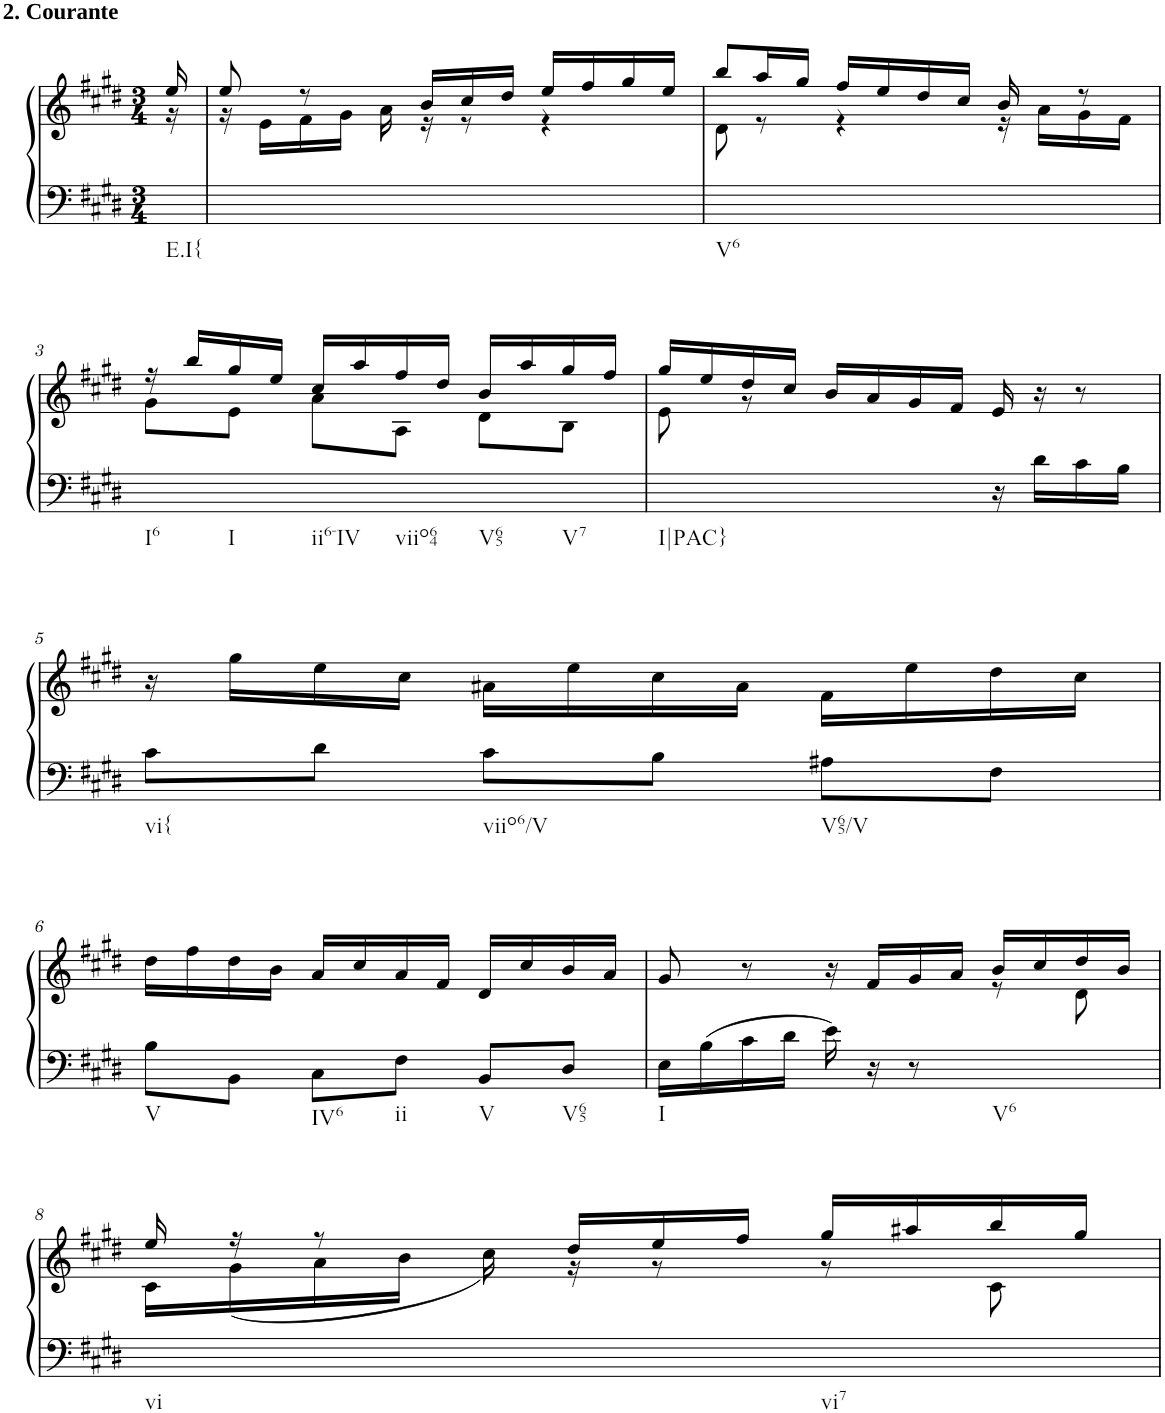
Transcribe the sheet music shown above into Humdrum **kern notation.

**kern	**kern
*part1	*part1
*staff2	*staff1
*I"Klavier linke Hand	*
*clefF4	*clefG2
*k[f#c#g#d#]	*k[f#c#g#d#]
*M3/4	*M3/4
=	=
*	*^
!	!LO:TX:a:B:t=2. Courante	!
!LO:TX:b:t=E.I{	!	!
16ryy	16ee/	16r
=1	=1	=1
2.ryy	8ee/	16r
.	.	16e\LL
.	8r	16f#\
.	.	16g#\JJ
.	16ryy	16a\
.	16b/LL	16r
.	16cc#/	8r
.	16dd#/JJ	.
.	16ee/LL	4r
.	16ff#/	.
.	16gg#/	.
.	16ee/JJ	.
=2	=2	=2
!LO:TX:b:t=V6	!	!
2.ryy	8bb/L	8d#\
.	16aa/L	8r
.	16gg#/JJ	.
.	16ff#/LL	4r
.	16ee/	.
.	16dd#/	.
.	16cc#/JJ	.
.	16b/	16r
.	16ryy	16a\LL
.	8r	16g#\
.	.	16f#\JJ
!!LO:LB:g=z	!!
=3	=3	=3
!LO:TX:b:t=I6	!	!
!LO:TX:b:t=I	!	!
!LO:TX:b:t=ii6-IV	!	!
!LO:TX:b:t=viio64	!	!
!LO:TX:b:t=V65	!	!
!LO:TX:b:t=V7	!	!
2.ryy	16r	8g#\L
.	16bb/LL	.
.	16gg#/	8e\J
.	16ee/JJ	.
.	16cc#/LL	8a\L
.	16aa/	.
.	16ff#/	8A\J
.	16dd#/JJ	.
.	16b/LL	8d#\L
.	16aa/	.
.	16gg#/	8B\J
.	16ff#/JJ	.
=4	=4	=4
!LO:TX:b:t=I|PAC}	!	!
2ryy	16gg#/LL	8e\
.	16ee/	.
.	16dd#/	8r
.	16cc#/JJ	.
.	16b/LL	2ryy
.	16a/	.
.	16g#/	.
.	16f#/JJ	.
16r	16e/	.
16d#\LL	16r	.
16c#\	8r	.
16B\JJ	.	.
*	*v	*v
!!LO:LB:g=z
=5	=5
!LO:TX:b:t=vi{	!
8c#\L	16r
.	16gg#\LL
8d#\J	16ee\
.	16cc#\JJ
!LO:TX:b:t=viio6/V	!
8c#\L	16a#X\LL
.	16ee\
8B\J	16cc#\
.	16a#\JJ
!LO:TX:b:t=V65/V	!
8A#X\L	16f#\LL
.	16ee\
8F#\J	16dd#\
.	16cc#\JJ
!!LO:LB:g=z
=6	=6
!LO:TX:b:t=V	!
8B\L	16dd#\LL
.	16ff#\
8BB\J	16dd#\
.	16b\JJ
!LO:TX:b:t=IV6	!
8C#\L	16a/LL
.	16cc#/
!LO:TX:b:t=ii	!
8F#\J	16a/
.	16f#/JJ
!LO:TX:b:t=V	!
8BB/L	16d#/LL
.	16cc#/
!LO:TX:b:t=V65	!
8D#/J	16b/
.	16a/JJ
=7	=7
*	*^
!LO:TX:b:t=I	!	!
16E\LL	8g#/	2ryy
16B\	.	.
16c#\	8r	.
16d#\JJ	.	.
16e\	16r	.
16r	16f#/LL	.
8r	16g#/	.
.	16a/JJ	.
!LO:TX:b:t=V6	!	!
4ryy	16b/LL	8r
.	16cc#/	.
.	16dd#/	8d#\
.	16b/JJ	.
!!LO:LB:g=z	!!
=8	=8	=8
!LO:TX:b:t=vi	!	!
!LO:TX:b:t=vi7	!	!
2.ryy	16ee/	16c#\LL
.	16r	(16g#\
.	8r	16a\
.	.	16b\JJ
.	16ryy	16cc#\)
.	16dd#/LL	16r
.	16ee/	8r
.	16ff#/JJ	.
.	16gg#/LL	8r
.	16aa#X/	.
.	16bb/	8c#\
.	16gg#/JJ	.
*	*v	*v
=	=
*-	*-
